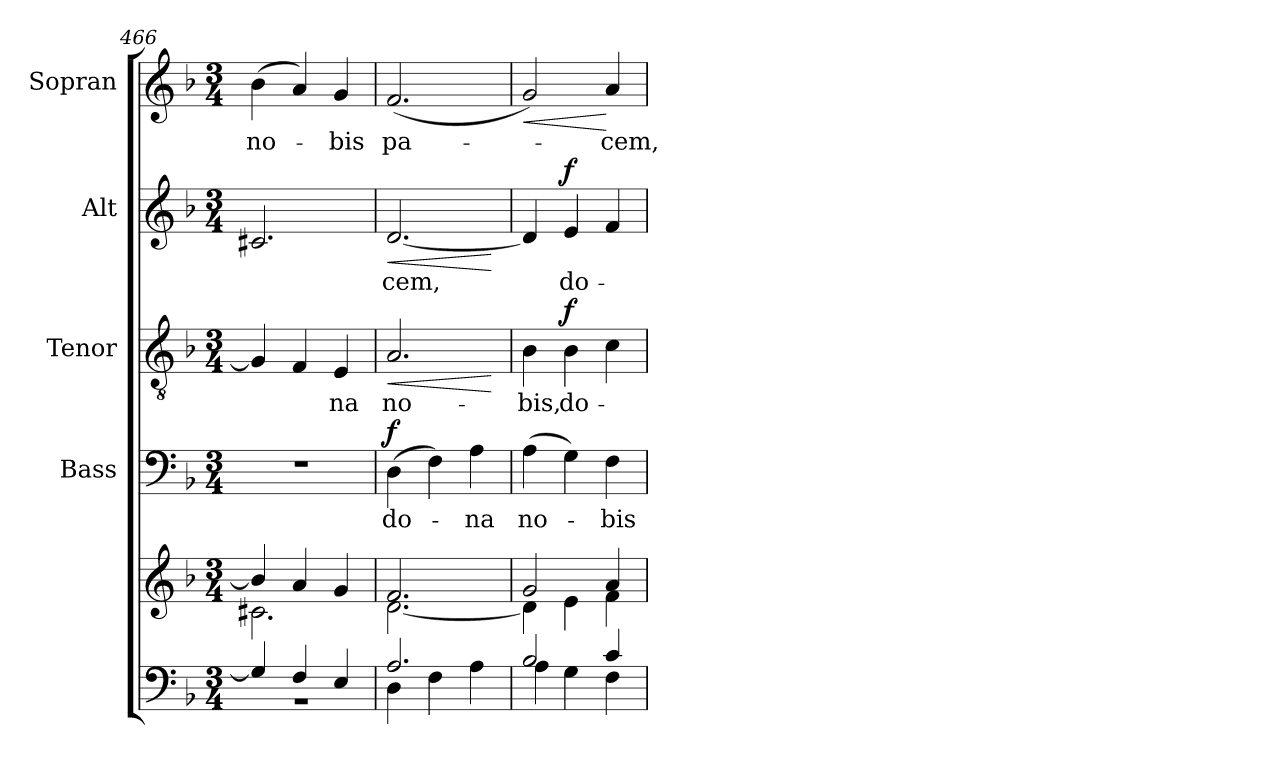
**kern	**kern	**kern	**text	**dynam	**kern	**text	**dynam	**kern	**text	**dynam	**kern	**text	**dynam
*part5	*part5	*part4	*part4	*part4	*part3	*part3	*part3	*part2	*part2	*part2	*part1	*part1	*part1
*staff6	*staff5	*staff4	*staff4	*staff4	*staff3	*staff3	*staff3	*staff2	*staff2	*staff2	*staff1	*staff1	*staff1
*	*	*I"Bass	*	*	*I"Tenor	*	*	*I"Alt	*	*	*I"Sopran	*	*
*	*	*I'B.	*	*	*I'T.	*	*	*I'A.	*	*	*I'S.	*	*
*clefF4	*clefG2	*clefF4	*	*	*clefGv2	*	*	*clefG2	*	*	*clefG2	*	*
*k[b-]	*k[b-]	*k[b-]	*	*	*k[b-]	*	*	*k[b-]	*	*	*k[b-]	*	*
*F:	*F:	*F:	*	*	*F:	*	*	*F:	*	*	*F:	*	*
*M3/4	*M3/4	*M3/4	*	*	*M3/4	*	*	*M3/4	*	*	*M3/4	*	*
=466	=466	=466	=466	=466	=466	=466	=466	=466	=466	=466	=466	=466	=466
*^	*	*	*	*	*	*	*	*	*	*	*	*	*
!	!LO:N:vis=1	!	!	!	!	!	!	!	!	!	!	!	!LO:LY:b	!
*	*	*^	*	*	*	*	*	*	*	*	*	*	*	*
4G/]	2.rBB	4b-/]	2.c#X\	2.r	.	.	4G/]	.	.	2.c#X/	.	.	(>4b-\	no-	.
4F/	.	4a/	.	.	.	.	4F/	.	.	.	.	.	4a/)	.	.
!	!	!	!	!	!	!	!	!LO:LY:b	!	!	!	!	!	!LO:LY:b	!
4E/	.	4g/	.	.	.	.	4E/	-na	.	.	.	.	4g/	-bis	.
=467	=467	=467	=467	=467	=467	=467	=467	=467	=467	=467	=467	=467	=467	=467	=467
!	!	!	!	!	!LO:LY:b	!LO:DY:a	!	!LO:LY:b	!LO:HP:b	!	!LO:LY:b	!LO:HP:b	!	!LO:LY:b	!
2.A/	4D\	2.f/	[<2.d\	(>4D\	do-	f	2.A/	no-	<	[2.d/	-cem,	<	(<2.f/	pa-	.
.	4F\	.	.	4F\)	.	.	.	.	.	.	.	.	.	.	.
!	!	!	!	!	!LO:LY:b	!	!	!	!	!	!	!	!	!	!
.	4A\	.	.	4A\	-na	.	.	.	.	.	.	.	.	.	.
*v	*v	*	*	*	*	*	*	*	*	*	*	*	*	*	*
*	*v	*v	*	*	*	*	*	*	*	*	*	*	*	*
.	.	.	.	.	.	.	[	.	.	[	.	.	.
=468	=468	=468	=468	=468	=468	=468	=468	=468	=468	=468	=468	=468	=468
*^	*^	*	*	*	*	*	*	*	*	*	*	*	*
!	!	!	!	!	!LO:LY:b	!	!	!LO:LY:b	!	!	!	!	!	!	!LO:HP:b
2B-/	4A\	2g/	4d\]	(>4A\	no-	.	4B-\	-bis,	.	4d/]	.	.	2g/)	.	<
!	!	!	!	!	!	!	!	!LO:LY:b	!LO:DY:a	!	!LO:LY:b	!LO:DY:a	!	!	!
.	4G\	.	4e\	4G\)	.	.	4B-\	do-	f	4e/	do-	f	.	.	.
!	!	!	!	!	!LO:LY:b	!	!	!	!	!	!	!	!	!LO:LY:b	!
4c/	4F\	4a/	4f\	4F\	-bis	.	4c\	.	.	4f/	.	.	4a/	-cem,	[
*v	*v	*	*	*	*	*	*	*	*	*	*	*	*	*	*
*	*v	*v	*	*	*	*	*	*	*	*	*	*	*	*
=	=	=	=	=	=	=	=	=	=	=	=	=	=
*-	*-	*-	*-	*-	*-	*-	*-	*-	*-	*-	*-	*-	*-
